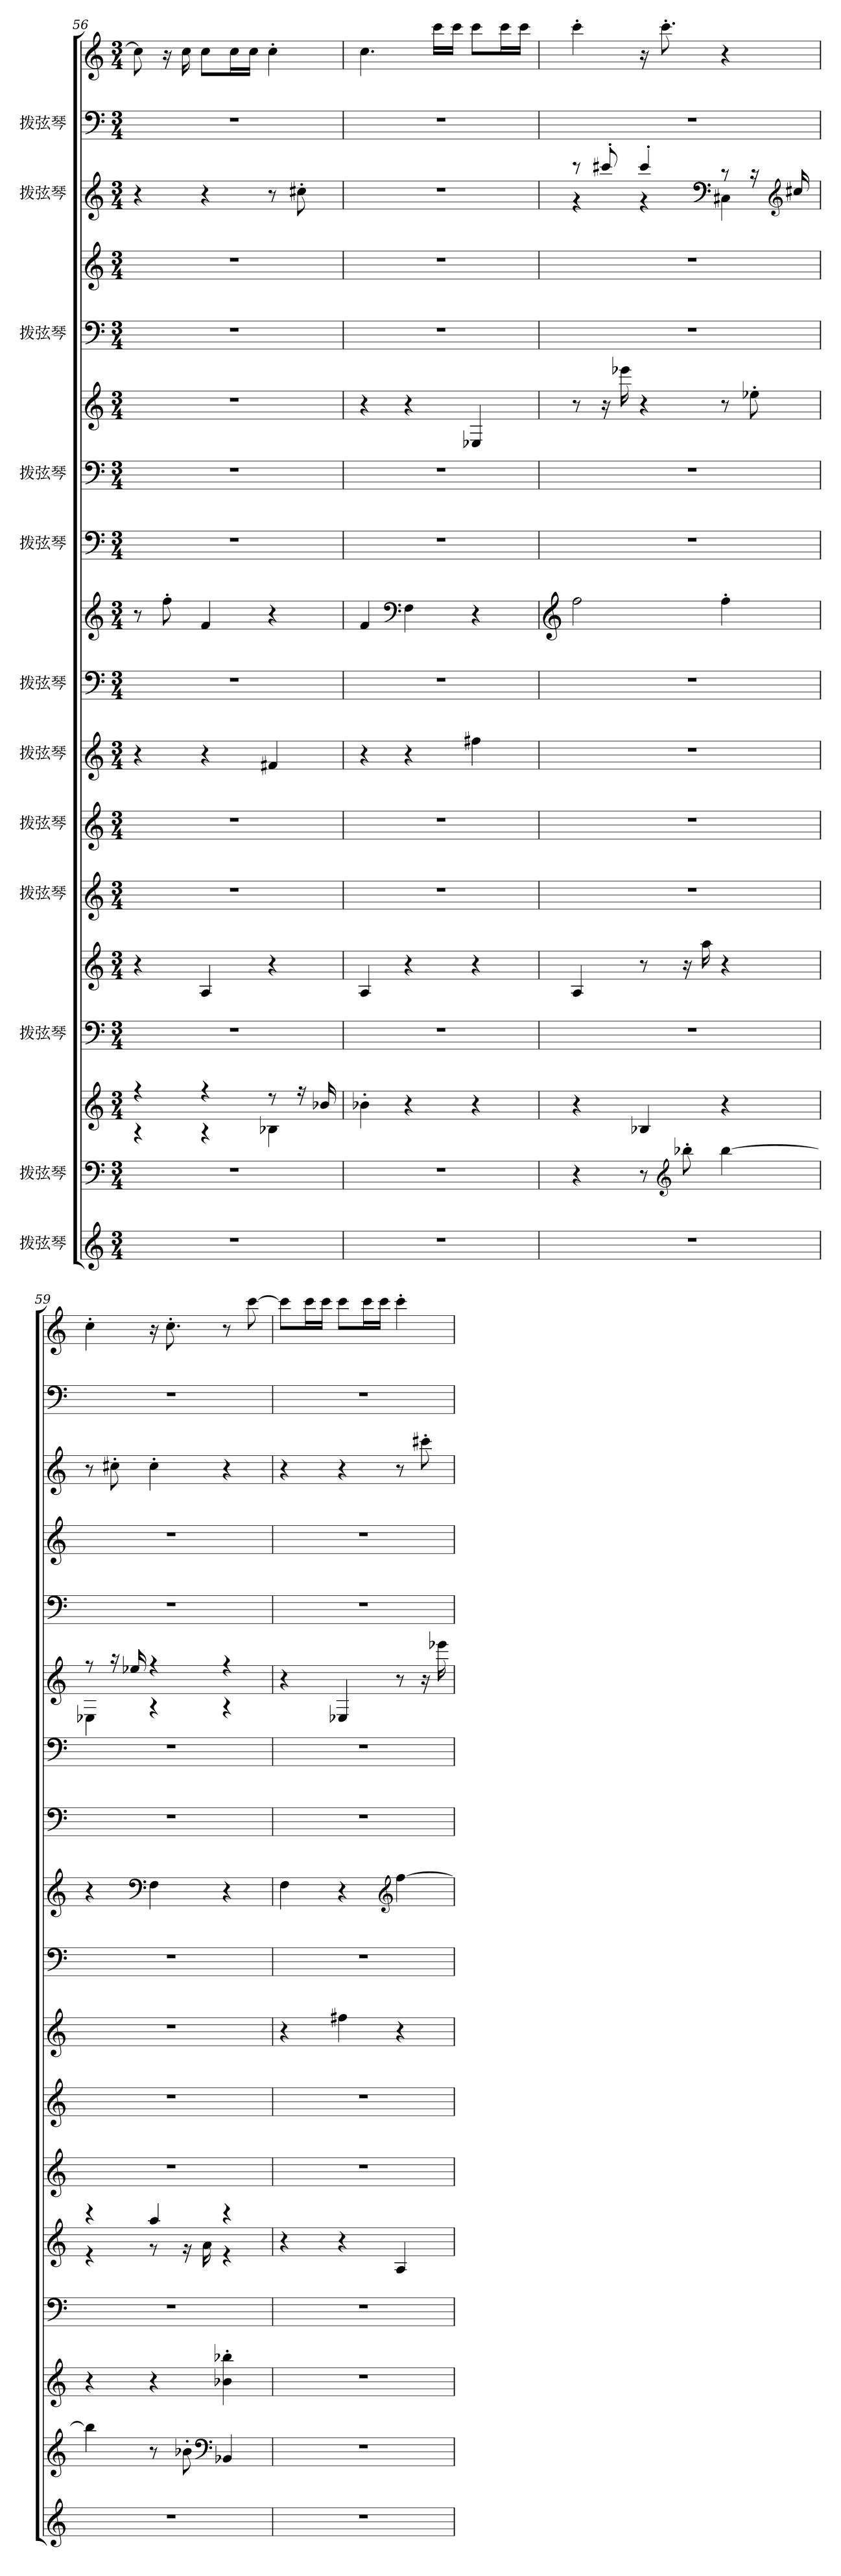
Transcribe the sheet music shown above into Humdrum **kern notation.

**kern	**kern	**kern	**kern	**kern	**kern	**kern	**kern	**kern	**kern	**kern	**kern	**kern	**kern	**kern	**kern	**kern	**kern
*part12	*part11	*part11	*part10	*part10	*part9	*part8	*part7	*part6	*part6	*part5	*part4	*part4	*part3	*part3	*part2	*part1	*part1
*staff18	*staff17	*staff16	*staff15	*staff14	*staff13	*staff12	*staff11	*staff10	*staff9	*staff8	*staff7	*staff6	*staff5	*staff4	*staff3	*staff2	*staff1
*I"拨弦琴	*I"拨弦琴	*	*I"拨弦琴	*	*I"拨弦琴	*I"拨弦琴	*I"拨弦琴	*I"拨弦琴	*	*I"拨弦琴	*I"拨弦琴	*	*I"拨弦琴	*	*I"拨弦琴	*I"拨弦琴	*
*clefG2	*clefF4	*clefG2	*clefF4	*clefG2	*clefG2	*clefG2	*clefG2	*clefF4	*clefG2	*clefF4	*clefF4	*clefG2	*clefF4	*clefG2	*clefG2	*clefF4	*clefG2
*k[]	*k[]	*k[]	*k[]	*k[]	*k[]	*k[]	*k[]	*k[]	*k[]	*k[]	*k[]	*k[]	*k[]	*k[]	*k[]	*k[]	*k[]
*M3/4	*M3/4	*M3/4	*M3/4	*M3/4	*M3/4	*M3/4	*M3/4	*M3/4	*M3/4	*M3/4	*M3/4	*M3/4	*M3/4	*M3/4	*M3/4	*M3/4	*M3/4
=56	=56	=56	=56	=56	=56	=56	=56	=56	=56	=56	=56	=56	=56	=56	=56	=56	=56
*	*	*^	*	*	*	*	*	*	*	*	*	*	*	*	*	*	*
2.r	2.r	4r	4r	2.r	4r	2.r	2.r	4r	2.r	8r	2.r	2.r	2.r	2.r	2.r	4r	2.r	8cc\]
.	.	.	.	.	.	.	.	.	.	8ff'\	.	.	.	.	.	.	.	16r
.	.	.	.	.	.	.	.	.	.	.	.	.	.	.	.	.	.	16cc\
.	.	4r	4r	.	4A/	.	.	4r	.	4f/	.	.	.	.	.	4r	.	8cc\L
.	.	.	.	.	.	.	.	.	.	.	.	.	.	.	.	.	.	16cc\L
.	.	.	.	.	.	.	.	.	.	.	.	.	.	.	.	.	.	16cc\JJ
.	.	8r	4B-X\	.	4r	.	.	4f#X/	.	4r	.	.	.	.	.	8r	.	4cc'\
.	.	16r	.	.	.	.	.	.	.	.	.	.	.	.	.	8cc#X'\	.	.
.	.	16b-X/	.	.	.	.	.	.	.	.	.	.	.	.	.	.	.	.
*	*	*v	*v	*	*	*	*	*	*	*	*	*	*	*	*	*	*	*
!!LO:PB:g=z
=57	=57	=57	=57	=57	=57	=57	=57	=57	=57	=57	=57	=57	=57	=57	=57	=57	=57
2.r	2.r	4b-X'\	2.r	4A/	2.r	2.r	4r	2.r	4f/	2.r	2.r	4r	2.r	2.r	2.r	2.r	4.cc\
*	*	*	*	*	*	*	*	*	*clefF4	*	*	*	*	*	*	*	*
.	.	4r	.	4r	.	.	4r	.	4F\	.	.	4r	.	.	.	.	.
.	.	.	.	.	.	.	.	.	.	.	.	.	.	.	.	.	16ccc\LL
.	.	.	.	.	.	.	.	.	.	.	.	.	.	.	.	.	16ccc\JJ
.	.	4r	.	4r	.	.	4ff#X\	.	4r	.	.	4E-X/	.	.	.	.	8ccc\L
.	.	.	.	.	.	.	.	.	.	.	.	.	.	.	.	.	16ccc\L
.	.	.	.	.	.	.	.	.	.	.	.	.	.	.	.	.	16ccc\JJ
=58	=58	=58	=58	=58	=58	=58	=58	=58	=58	=58	=58	=58	=58	=58	=58	=58	=58
*	*	*	*	*	*	*	*	*	*clefG2	*	*	*	*	*	*	*	*
*	*	*	*	*	*	*	*	*	*	*	*	*	*	*	*^	*	*
2.r	4r	4r	2.r	4A/	2.r	2.r	2.r	2.r	2ff\	2.r	2.r	8r	2.r	2.r	8r	4r	2.r	4ccc'\
.	.	.	.	.	.	.	.	.	.	.	.	16r	.	.	8ccc#X'/	.	.	.
.	.	.	.	.	.	.	.	.	.	.	.	16eee-X\	.	.	.	.	.	.
.	8r	4B-X/	.	8r	.	.	.	.	.	.	.	4r	.	.	4ccc#'/	4r	.	16r
.	.	.	.	.	.	.	.	.	.	.	.	.	.	.	.	.	.	8.ccc'\
*	*clefG2	*	*	*	*	*	*	*	*	*	*	*	*	*	*	*	*	*
.	8bb-X'\	.	.	16r	.	.	.	.	.	.	.	.	.	.	.	.	.	.
.	.	.	.	16aa\	.	.	.	.	.	.	.	.	.	.	.	.	.	.
*	*	*	*	*	*	*	*	*	*	*	*	*	*	*	*clefF4	*	*	*
.	[4bb-\	4r	.	4r	.	.	.	.	4ff'\	.	.	8r	.	.	8r	4C#X\	.	4r
.	.	.	.	.	.	.	.	.	.	.	.	8ee-X'\	.	.	16r	.	.	.
*	*	*	*	*	*	*	*	*	*	*	*	*	*	*	*clefG2	*	*	*
.	.	.	.	.	.	.	.	.	.	.	.	.	.	.	16cc#X/	.	.	.
*	*	*	*	*	*	*	*	*	*	*	*	*	*	*	*v	*v	*	*
!!LO:PB:g=z
=59	=59	=59	=59	=59	=59	=59	=59	=59	=59	=59	=59	=59	=59	=59	=59	=59	=59
*	*	*	*	*^	*	*	*	*	*	*	*	*^	*	*	*	*	*
2.r	4bb-\]	4r	2.r	4r	4r	2.r	2.r	2.r	2.r	4r	2.r	2.r	8r	4E-X\	2.r	2.r	8r	2.r	4cc'\
.	.	.	.	.	.	.	.	.	.	.	.	.	16r	.	.	.	8cc#X'\	.	.
.	.	.	.	.	.	.	.	.	.	.	.	.	16ee-X/	.	.	.	.	.	.
*	*	*	*	*	*	*	*	*	*	*clefF4	*	*	*	*	*	*	*	*	*
.	8r	4r	.	4aa/	8r	.	.	.	.	4F\	.	.	4r	4r	.	.	4cc#'\	.	16r
.	.	.	.	.	.	.	.	.	.	.	.	.	.	.	.	.	.	.	8.cc'\
.	8b-X'\	.	.	.	16r	.	.	.	.	.	.	.	.	.	.	.	.	.	.
.	.	.	.	.	16a\	.	.	.	.	.	.	.	.	.	.	.	.	.	.
*	*clefF4	*	*	*	*	*	*	*	*	*	*	*	*	*	*	*	*	*	*
.	4BB-X/	4b-X\' 4bb-X\'	.	4r	4r	.	.	.	.	4r	.	.	4r	4r	.	.	4r	.	8r
.	.	.	.	.	.	.	.	.	.	.	.	.	.	.	.	.	.	.	[8ccc\
*	*	*	*	*v	*v	*	*	*	*	*	*	*	*v	*v	*	*	*	*	*
=60	=60	=60	=60	=60	=60	=60	=60	=60	=60	=60	=60	=60	=60	=60	=60	=60	=60
2.r	2.r	2.r	2.r	4r	2.r	2.r	4r	2.r	4F\	2.r	2.r	4r	2.r	2.r	4r	2.r	8ccc\L]
.	.	.	.	.	.	.	.	.	.	.	.	.	.	.	.	.	16ccc\L
.	.	.	.	.	.	.	.	.	.	.	.	.	.	.	.	.	16ccc\JJ
.	.	.	.	4r	.	.	4ff#X\	.	4r	.	.	4E-X/	.	.	4r	.	8ccc\L
.	.	.	.	.	.	.	.	.	.	.	.	.	.	.	.	.	16ccc\L
.	.	.	.	.	.	.	.	.	.	.	.	.	.	.	.	.	16ccc\JJ
*	*	*	*	*	*	*	*	*	*clefG2	*	*	*	*	*	*	*	*
.	.	.	.	4A/	.	.	4r	.	[4ff\	.	.	8r	.	.	8r	.	4ccc'\
.	.	.	.	.	.	.	.	.	.	.	.	16r	.	.	8ccc#X'\	.	.
.	.	.	.	.	.	.	.	.	.	.	.	16eee-X\	.	.	.	.	.
=	=	=	=	=	=	=	=	=	=	=	=	=	=	=	=	=	=
*-	*-	*-	*-	*-	*-	*-	*-	*-	*-	*-	*-	*-	*-	*-	*-	*-	*-
